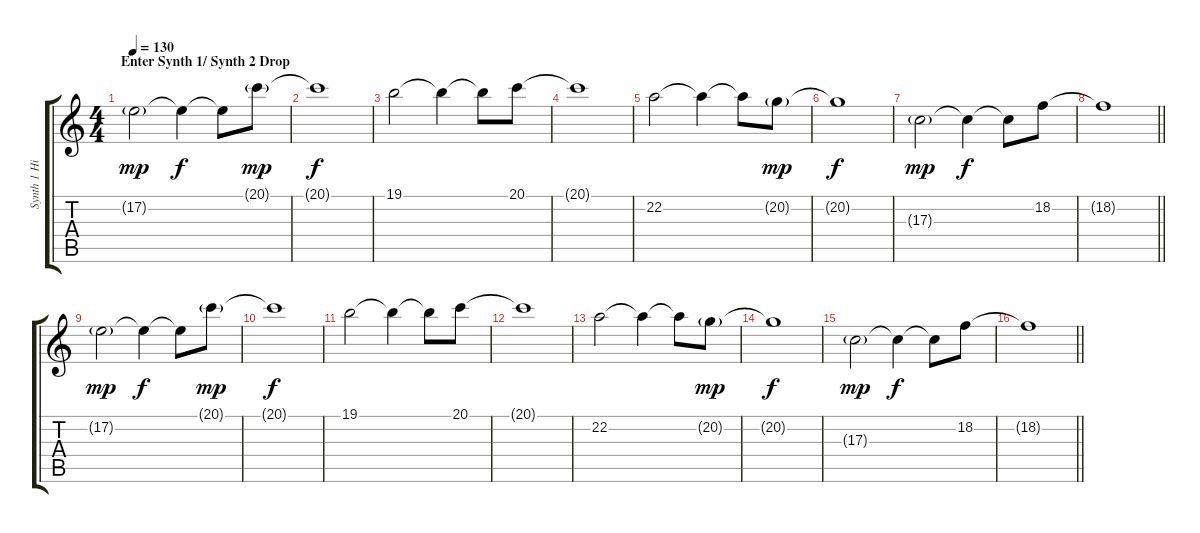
\track ("Synth 1 Higher Octave" "Synth 1 Hi") {instrument fx7echoes}
\staff {score tabs}
\tuning (E4 B3 G3 D3 A2 E2) {hide}
\ts (4 4)
\section ("" "Enter Synth 1/ Synth 2 Drop")
\tempo 130
\clef g2
\ks c
17.2{g}.2{dy mp} 17.2{t}.4{dy f} 17.2{t}.8 20.1{g}.8{dy mp} |
20.1{t}.1{dy f} |
19.1.2 19.1{t}.4 19.1{t}.8 20.1.8 |
20.1{t}.1 |
22.2.2 22.2{t}.4 22.2{t}.8 20.2{g}.8{dy mp} |
20.2{t}.1{dy f} |
17.3{g}.2{dy mp} 17.3{t}.4{dy f} 17.3{t}.8 18.2.8 |
\barLineRight lightlight
18.2{t}.1 |
17.2{g}.2{dy mp} 17.2{t}.4{dy f} 17.2{t}.8 20.1{g}.8{dy mp} |
20.1{t}.1{dy f} |
19.1.2 19.1{t}.4 19.1{t}.8 20.1.8 |
20.1{t}.1 |
22.2.2 22.2{t}.4 22.2{t}.8 20.2{g}.8{dy mp} |
20.2{t}.1{dy f} |
17.3{g}.2{dy mp} 17.3{t}.4{dy f} 17.3{t}.8 18.2.8 |
\barLineRight lightlight
18.2{t}.1
